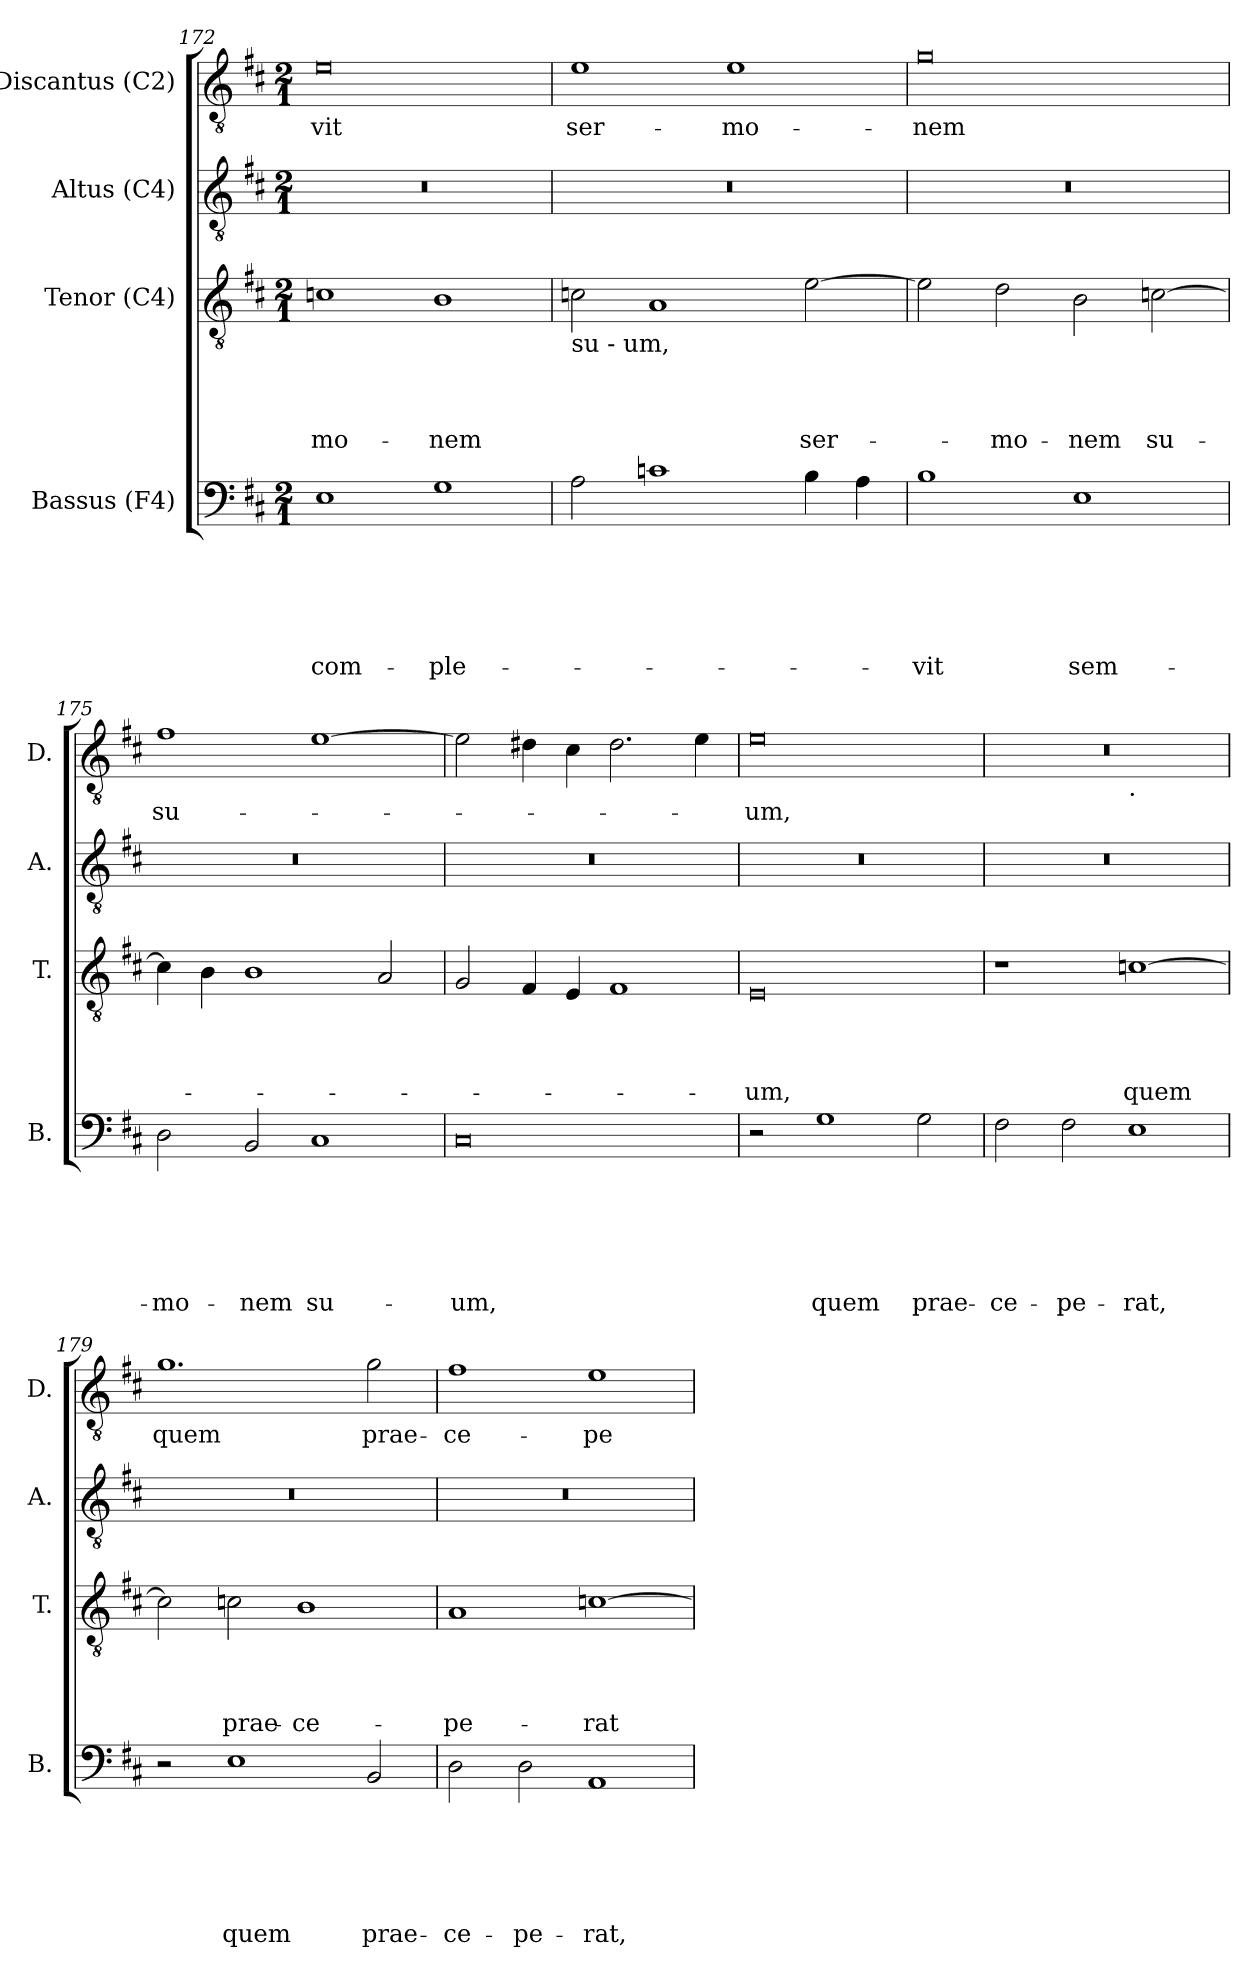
**kern	**text	**text	**text	**text	**text	**text	**kern	**text	**text	**text	**text	**kern	**kern	**text
*part4	*part4	*part4	*part4	*part4	*part4	*part4	*part3	*part3	*part3	*part3	*part3	*part2	*part1	*part1
*staff4	*staff4	*staff4	*staff4	*staff4	*staff4	*staff4	*staff3	*staff3	*staff3	*staff3	*staff3	*staff2	*staff1	*staff1
*I"Bassus (F4)	*	*	*	*	*	*	*I"Tenor (C4)	*	*	*	*	*I"Altus (C4)	*I"Discantus (C2)	*
*I'B.	*	*	*	*	*	*	*I'T.	*	*	*	*	*I'A.	*I'D.	*
!!LO:PB:g=z
*clefF4	*	*	*	*	*	*	*clefGv2	*	*	*	*	*clefGv2	*clefGv2	*
*k[f#c#]	*	*	*	*	*	*	*k[f#c#]	*	*	*	*	*k[f#c#]	*k[f#c#]	*
*D:	*	*	*	*	*	*	*D:	*	*	*	*	*D:	*D:	*
*M2/1	*	*	*	*	*	*	*M2/1	*	*	*	*	*M2/1	*M2/1	*
=172	=172	=172	=172	=172	=172	=172	=172	=172	=172	=172	=172	=172	=172	=172
!	!	!	!	!	!	!LO:LY:b	!	!	!	!	!LO:LY:b	!	!	!LO:LY:b:rj
1E	.	.	.	.	.	com-	1cn	.	.	.	-mo-	0r	0e	-vit
!	!	!	!	!	!	!LO:LY:b	!	!	!	!	!LO:LY:b	!	!	!
1G	.	.	.	.	.	-ple-	1B	.	.	.	-nem	.	.	.
=173	=173	=173	=173	=173	=173	=173	=173	=173	=173	=173	=173	=173	=173	=173
!	!	!	!	!	!	!	!LO:TX:b:t=su - um,	!	!	!	!	!	!	!
!	!	!	!	!	!	!	!	!	!	!	!	!	!	!LO:LY:b
2A\	.	.	.	.	.	.	2cn\	.	.	.	.	0r	1e	ser-
1c	.	.	.	.	.	.	1A	.	.	.	.	.	.	.
!	!	!	!	!	!	!	!	!	!	!	!	!	!	!LO:LY:b
.	.	.	.	.	.	.	.	.	.	.	.	.	1e	-mo-
!	!	!	!	!	!	!	!	!	!	!	!LO:LY:b	!	!	!
4B\	.	.	.	.	.	.	[>2e\	.	.	.	ser-	.	.	.
4A\	.	.	.	.	.	.	.	.	.	.	.	.	.	.
=174	=174	=174	=174	=174	=174	=174	=174	=174	=174	=174	=174	=174	=174	=174
!	!	!	!	!	!	!LO:LY:b	!	!	!	!	!	!	!	!LO:LY:b
1B	.	.	.	.	.	-vit	2e\]	.	.	.	.	0r	0g	-nem
!	!	!	!	!	!	!	!	!	!	!	!LO:LY:b	!	!	!
.	.	.	.	.	.	.	2d\	.	.	.	-mo-	.	.	.
!	!	!	!	!	!	!LO:LY:b	!	!	!	!	!LO:LY:b	!	!	!
1E	.	.	.	.	.	sem-	2B\	.	.	.	-nem	.	.	.
!	!	!	!	!	!	!	!	!	!	!	!LO:LY:b	!	!	!
.	.	.	.	.	.	.	[>2cn\	.	.	.	su-	.	.	.
=175	=175	=175	=175	=175	=175	=175	=175	=175	=175	=175	=175	=175	=175	=175
!	!	!	!	!	!	!LO:LY:b	!	!	!	!	!	!	!	!LO:LY:b
2D\	.	.	.	.	.	-mo-	4c\]	.	.	.	.	0r	1f#	su-
.	.	.	.	.	.	.	4B\	.	.	.	.	.	.	.
!	!	!	!	!	!	!LO:LY:b	!	!	!	!	!	!	!	!
2BB/	.	.	.	.	.	-nem	1B	.	.	.	.	.	.	.
!	!	!	!	!	!	!LO:LY:b	!	!	!	!	!	!	!	!
1C#	.	.	.	.	.	su-	.	.	.	.	.	.	[>1e	.
.	.	.	.	.	.	.	2A/	.	.	.	.	.	.	.
=176	=176	=176	=176	=176	=176	=176	=176	=176	=176	=176	=176	=176	=176	=176
!	!	!	!	!	!	!LO:LY:b	!	!	!	!	!	!	!	!
0C#	.	.	.	.	.	-um,	2G/	.	.	.	.	0r	2e\]	.
.	.	.	.	.	.	.	4F#/	.	.	.	.	.	4d#\	.
.	.	.	.	.	.	.	4E/	.	.	.	.	.	4c#\	.
.	.	.	.	.	.	.	1F#	.	.	.	.	.	2.d#\	.
.	.	.	.	.	.	.	.	.	.	.	.	.	4e\	.
!!LO:LB:g=z
=177	=177	=177	=177	=177	=177	=177	=177	=177	=177	=177	=177	=177	=177	=177
!	!	!	!	!	!	!	!	!	!	!	!LO:LY:b	!	!	!LO:LY:b
2r	.	.	.	.	.	.	0E	.	.	.	-um,	0r	0e	-um,
!	!	!	!	!	!	!LO:LY:b	!	!	!	!	!	!	!	!
1G	.	.	.	.	.	quem	.	.	.	.	.	.	.	.
!	!	!	!	!	!	!LO:LY:b	!	!	!	!	!	!	!	!
2G\	.	.	.	.	.	prae-	.	.	.	.	.	.	.	.
=178	=178	=178	=178	=178	=178	=178	=178	=178	=178	=178	=178	=178	=178	=178
!	!	!	!	!	!	!LO:LY:b	!	!	!	!	!	!	!	!
*	*	*	*	*	*	*	*	*	*	*	*	*	*^	*
2F#\	.	.	.	.	.	-ce-	1r	.	.	.	.	0r	0r	1ryy	.
!	!	!	!	!	!	!LO:LY:b	!	!	!	!	!	!	!	!	!
2F#\	.	.	.	.	.	-pe-	.	.	.	.	.	.	.	.	.
!	!	!	!	!	!	!	!	!	!	!	!	!	!	!LO:TX:b:t=.	!
!	!	!	!	!	!	!LO:LY:b	!	!	!	!	!LO:LY:b	!	!	!	!
1E	.	.	.	.	.	-rat,	[>1cn	.	.	.	quem	.	.	1ryy	.
=179	=179	=179	=179	=179	=179	=179	=179	=179	=179	=179	=179	=179	=179	=179	=179
!	!	!	!	!	!	!	!	!	!	!	!	!	!	!	!LO:LY:b
*	*	*	*	*	*	*	*	*	*	*	*	*	*v	*v	*
2r	.	.	.	.	.	.	2c\]	.	.	.	.	0r	1.g	quem
!	!	!	!	!	!	!LO:LY:b	!	!	!	!	!LO:LY:b	!	!	!
1E	.	.	.	.	.	quem	2cn\	.	.	.	prae-	.	.	.
!	!	!	!	!	!	!	!	!	!	!	!LO:LY:b	!	!	!
.	.	.	.	.	.	.	1B	.	.	.	-ce-	.	.	.
!	!	!	!	!	!	!LO:LY:b	!	!	!	!	!	!	!	!LO:LY:b
2BB/	.	.	.	.	.	prae-	.	.	.	.	.	.	2g\	prae-
=180	=180	=180	=180	=180	=180	=180	=180	=180	=180	=180	=180	=180	=180	=180
!	!	!	!	!	!	!LO:LY:b	!	!	!	!	!LO:LY:b	!	!	!LO:LY:b
2D\	.	.	.	.	.	-ce-	1A	.	.	.	-pe-	0r	1f#	-ce-
!	!	!	!	!	!	!LO:LY:b	!	!	!	!	!	!	!	!
2D\	.	.	.	.	.	-pe-	.	.	.	.	.	.	.	.
!	!	!	!	!	!	!LO:LY:b	!	!	!	!	!LO:LY:b	!	!	!LO:LY:b
1AA	.	.	.	.	.	-rat,	[>1cn	.	.	.	-rat	.	1e	-pe-
=	=	=	=	=	=	=	=	=	=	=	=	=	=	=
*-	*-	*-	*-	*-	*-	*-	*-	*-	*-	*-	*-	*-	*-	*-
